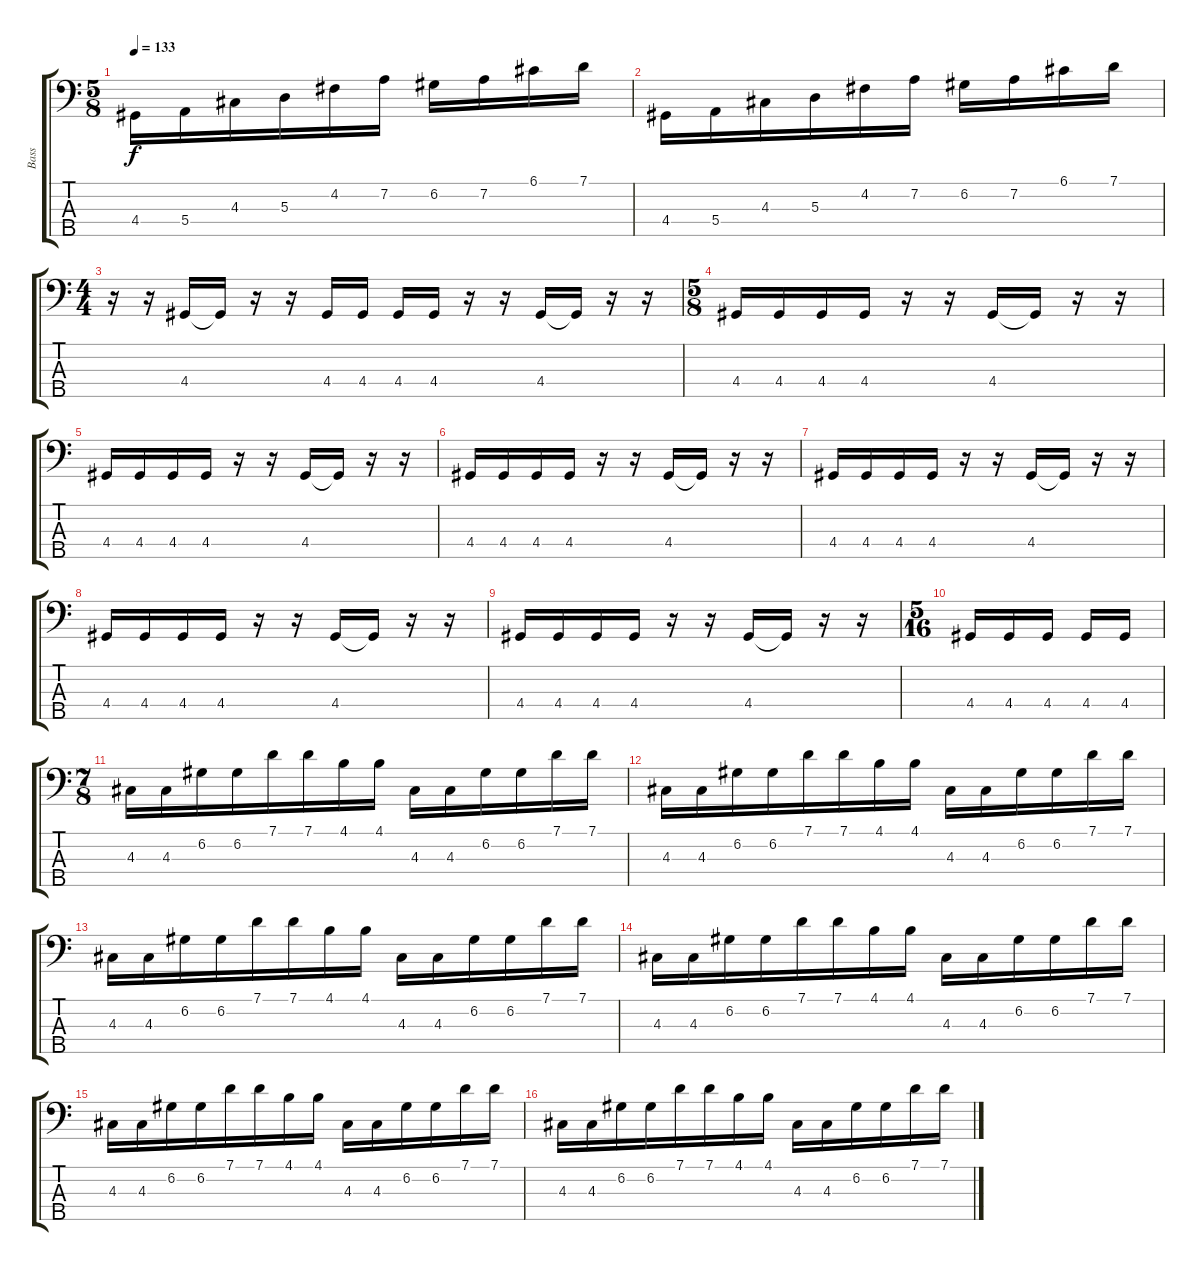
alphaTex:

\track ("Bass" "Bass") {instrument electricbassfinger}
\staff {score tabs}
\tuning (G2 D2 A1 E1 B0) {hide}
\ts (5 8)
\tempo 133
\clef f4
\ks c
4.4.16{dy f} 5.4.16 4.3.16 5.3.16 4.2.16 7.2.16 6.2.16 7.2.16 6.1.16 7.1.16 |
4.4.16 5.4.16 4.3.16 5.3.16 4.2.16 7.2.16 6.2.16 7.2.16 6.1.16 7.1.16 |
\ts (4 4)
r.16 r.16 4.4.16 4.4{t}.16 r.16 r.16 4.4.16 4.4.16 4.4.16 4.4.16 r.16 r.16 4.4.16 4.4{t}.16 r.16 r.16 |
\ts (5 8)
4.4.16 4.4.16 4.4.16 4.4.16 r.16 r.16 4.4.16 4.4{t}.16 r.16 r.16 |
4.4.16 4.4.16 4.4.16 4.4.16 r.16 r.16 4.4.16 4.4{t}.16 r.16 r.16 |
4.4.16 4.4.16 4.4.16 4.4.16 r.16 r.16 4.4.16 4.4{t}.16 r.16 r.16 |
4.4.16 4.4.16 4.4.16 4.4.16 r.16 r.16 4.4.16 4.4{t}.16 r.16 r.16 |
4.4.16 4.4.16 4.4.16 4.4.16 r.16 r.16 4.4.16 4.4{t}.16 r.16 r.16 |
4.4.16 4.4.16 4.4.16 4.4.16 r.16 r.16 4.4.16 4.4{t}.16 r.16 r.16 |
\ts (5 16)
4.4.16 4.4.16 4.4.16 4.4.16 4.4.16 |
\ts (7 8)
4.3.16 4.3.16 6.2.16 6.2.16 7.1.16 7.1.16 4.1.16 4.1.16 4.3.16 4.3.16 6.2.16 6.2.16 7.1.16 7.1.16 |
4.3.16 4.3.16 6.2.16 6.2.16 7.1.16 7.1.16 4.1.16 4.1.16 4.3.16 4.3.16 6.2.16 6.2.16 7.1.16 7.1.16 |
4.3.16 4.3.16 6.2.16 6.2.16 7.1.16 7.1.16 4.1.16 4.1.16 4.3.16 4.3.16 6.2.16 6.2.16 7.1.16 7.1.16 |
4.3.16 4.3.16 6.2.16 6.2.16 7.1.16 7.1.16 4.1.16 4.1.16 4.3.16 4.3.16 6.2.16 6.2.16 7.1.16 7.1.16 |
4.3.16 4.3.16 6.2.16 6.2.16 7.1.16 7.1.16 4.1.16 4.1.16 4.3.16 4.3.16 6.2.16 6.2.16 7.1.16 7.1.16 |
4.3.16 4.3.16 6.2.16 6.2.16 7.1.16 7.1.16 4.1.16 4.1.16 4.3.16 4.3.16 6.2.16 6.2.16 7.1.16 7.1.16
